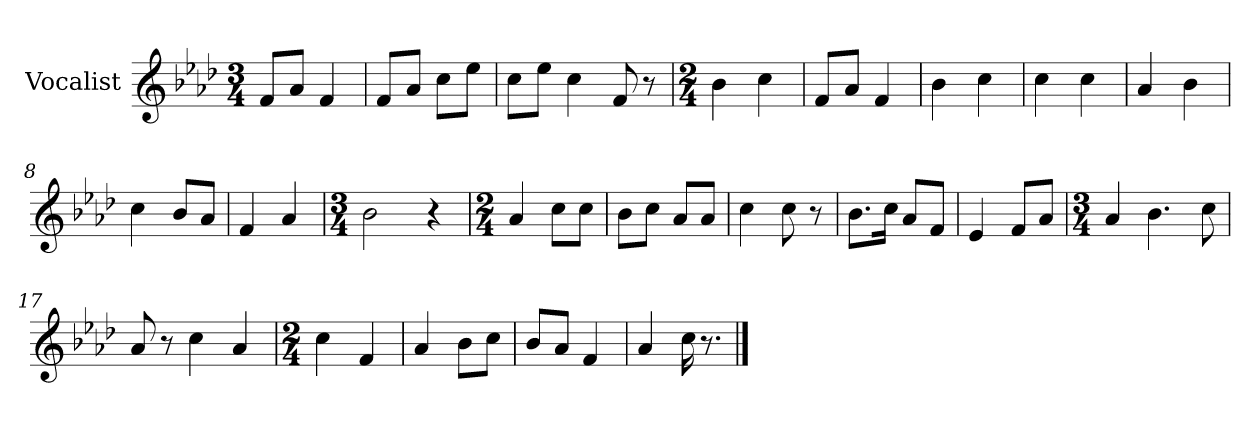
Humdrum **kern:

**kern
*part1
*staff1
*I"Vocalist
*k[b-e-a-d-]
*A-:
*M3/4
=
8fL
8a-J
4f
=1
8fL
8a-J
8ccL
8ee-J
=2
8ccL
8ee-J
4cc
8f
8r
=3
*M2/4
4b-
4cc
=4
8fL
8a-J
4f
=5
4b-
4cc
=6
4cc
4cc
=7
4a-
4b-
=8
4cc
8b-L
8a-J
=9
4f
4a-
=10
*M3/4
2b-
4r
=11
*M2/4
4a-
8ccL
8ccJ
=12
8b-L
8ccJ
8a-L
8a-J
=13
4cc
8cc
8r
=14
8.b-L
16ccJk
8a-L
8fJ
=15
4e-
8fL
8a-J
=16
*M3/4
4a-
4.b-
8cc
=17
8a-
8r
4cc
4a-
=18
*M2/4
4cc
4f
=19
4a-
8b-L
8ccJ
=20
8b-L
8a-J
4f
=21
4a-
16cc
8.r
==
*-
